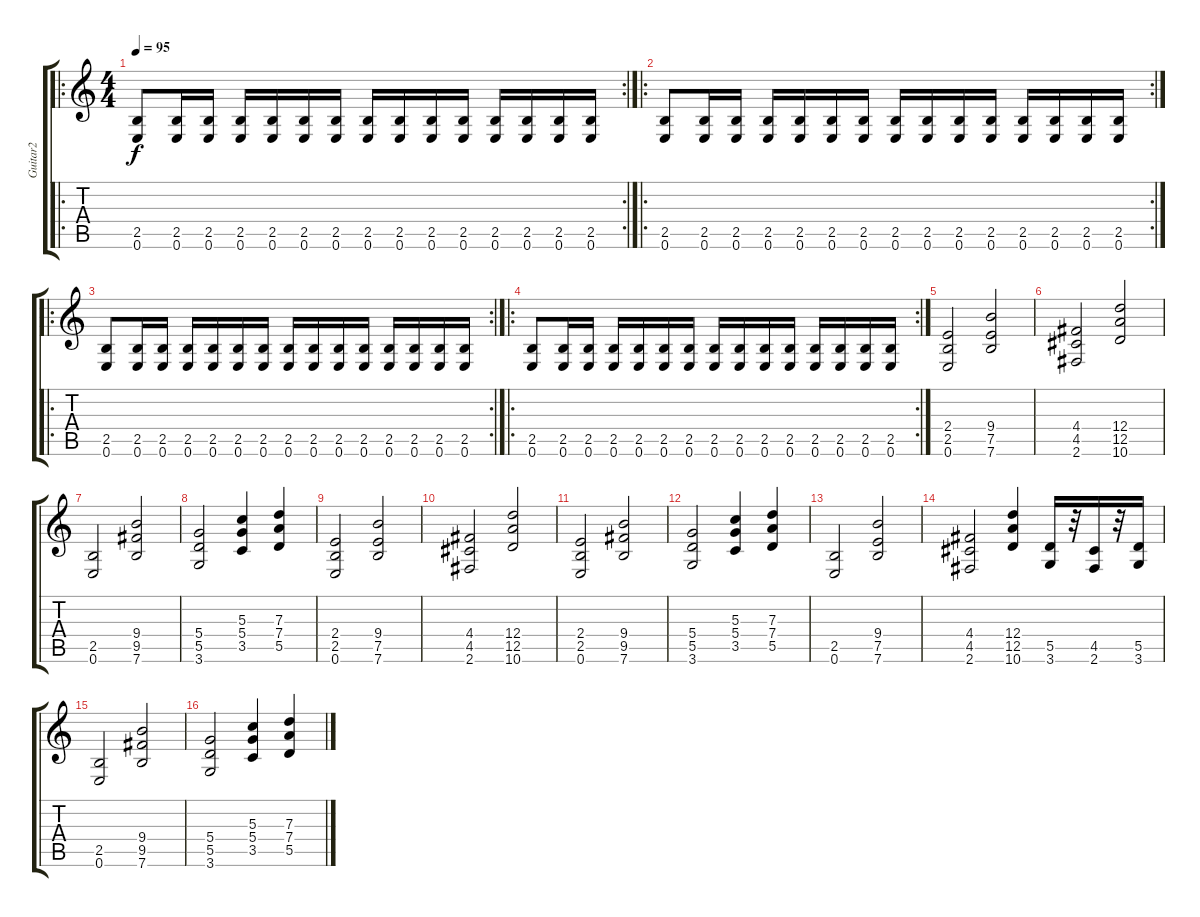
\track ("Guitar2" "Guitar2") {instrument distortionguitar}
\staff {score tabs}
\tuning (E4 B3 G3 D3 A2 E2) {hide}
\ro
\rc 2
\ts (4 4)
\tempo 95
\clef g2
\ks c
(2.5 0.6).8{dy f} (2.5 0.6).16 (2.5 0.6).16 (2.5 0.6).16 (2.5 0.6).16 (2.5 0.6).16 (2.5 0.6).16 (2.5 0.6).16 (2.5 0.6).16 (2.5 0.6).16 (2.5 0.6).16 (2.5 0.6).16 (2.5 0.6).16 (2.5 0.6).16 (2.5 0.6).16 |
\ro
\rc 2
(2.5 0.6).8 (2.5 0.6).16 (2.5 0.6).16 (2.5 0.6).16 (2.5 0.6).16 (2.5 0.6).16 (2.5 0.6).16 (2.5 0.6).16 (2.5 0.6).16 (2.5 0.6).16 (2.5 0.6).16 (2.5 0.6).16 (2.5 0.6).16 (2.5 0.6).16 (2.5 0.6).16 |
\ro
\rc 2
(2.5 0.6).8 (2.5 0.6).16 (2.5 0.6).16 (2.5 0.6).16 (2.5 0.6).16 (2.5 0.6).16 (2.5 0.6).16 (2.5 0.6).16 (2.5 0.6).16 (2.5 0.6).16 (2.5 0.6).16 (2.5 0.6).16 (2.5 0.6).16 (2.5 0.6).16 (2.5 0.6).16 |
\ro
\rc 2
(2.5 0.6).8 (2.5 0.6).16 (2.5 0.6).16 (2.5 0.6).16 (2.5 0.6).16 (2.5 0.6).16 (2.5 0.6).16 (2.5 0.6).16 (2.5 0.6).16 (2.5 0.6).16 (2.5 0.6).16 (2.5 0.6).16 (2.5 0.6).16 (2.5 0.6).16 (2.5 0.6).16 |
(2.4 2.5 0.6).2 (9.4 7.5 7.6).2 |
(4.4 4.5 2.6).2 (12.4 12.5 10.6).2 |
(2.5 0.6).2 (9.4 9.5 7.6).2 |
(5.4 5.5 3.6).2 (5.3 5.4 3.5).4 (7.3 7.4 5.5).4 |
(2.4 2.5 0.6).2 (9.4 7.5 7.6).2 |
(4.4 4.5 2.6).2 (12.4 12.5 10.6).2 |
(2.4 2.5 0.6).2 (9.4 9.5 7.6).2 |
(5.4 5.5 3.6).2 (5.3 5.4 3.5).4 (7.3 7.4 5.5).4 |
(2.5 0.6).2 (9.4 7.5 7.6).2 |
(4.4 4.5 2.6).2 (12.4 12.5 10.6).4 (5.5 3.6).16 r.32 (4.5 2.6).16 r.32 (5.5 3.6).16 |
(2.5 0.6).2 (9.4 9.5 7.6).2 |
(5.4 5.5 3.6).2 (5.3 5.4 3.5).4 (7.3 7.4 5.5).4
